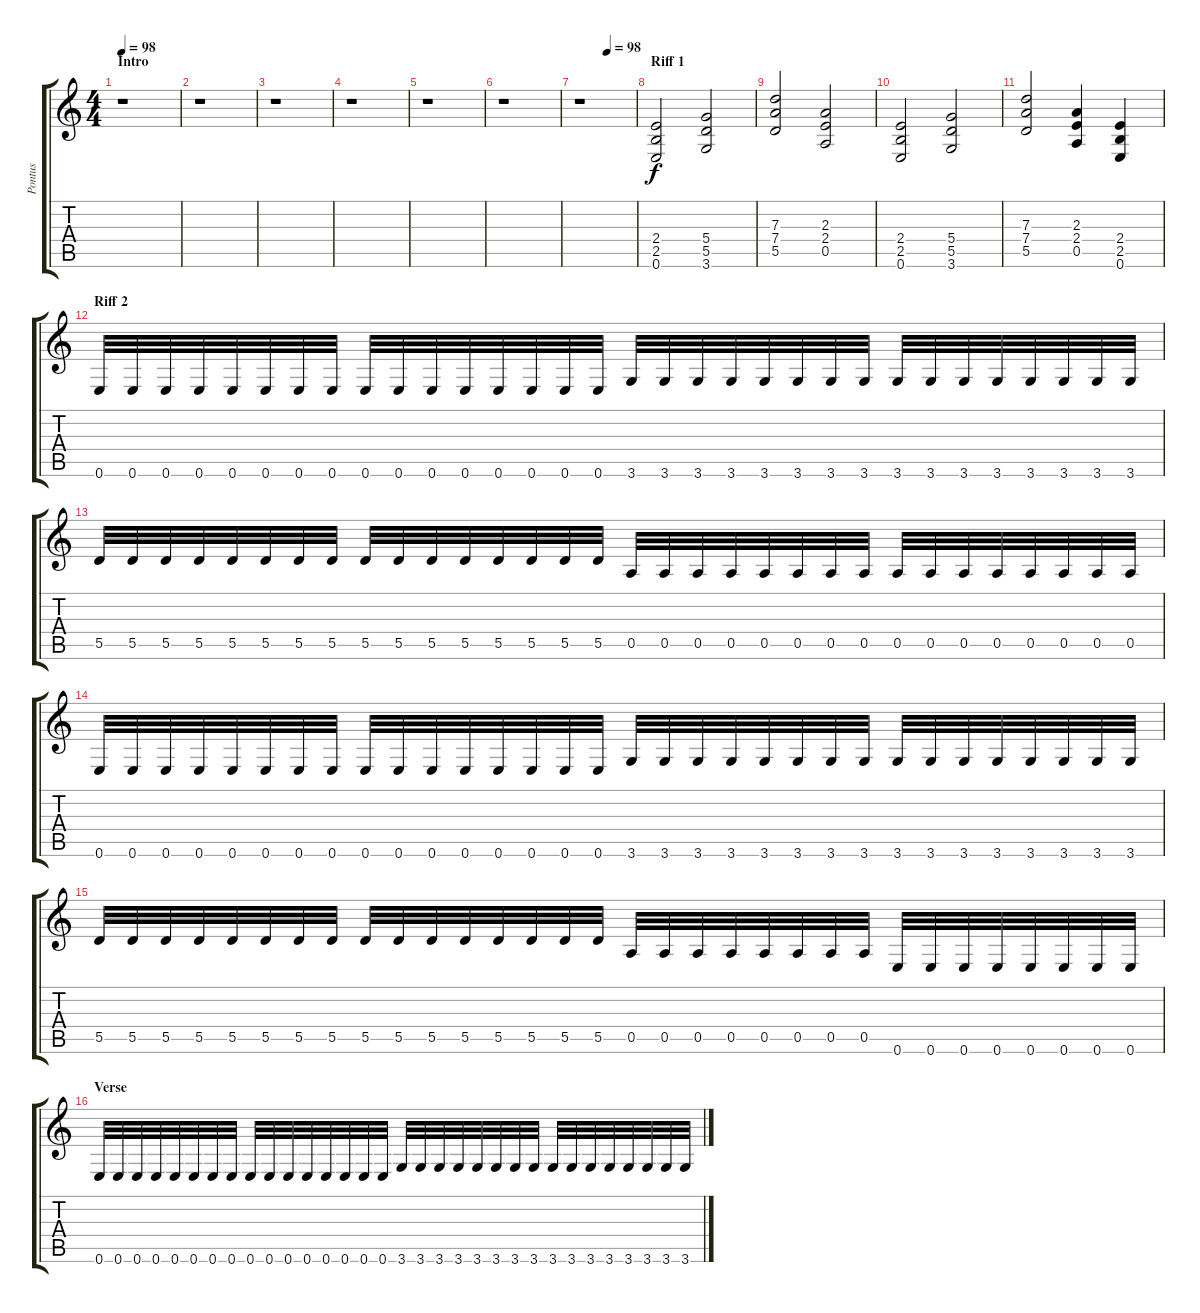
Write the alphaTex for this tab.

\track ("Pontus" "Pontus") {instrument distortionguitar}
\staff {score tabs}
\tuning (E4 B3 G3 D3 A2 E2) {hide}
\ts (4 4)
\section ("" "Intro")
\tempo 98
\tempo 60
\tempo 98
\clef g2
\ks c
r.1{dy f instrument distortionguitar} |
r.1 |
r.1 |
r.1 |
r.1 |
r.1 |
\tempo (98 0.5)
r.1 |
\section ("" "Riff 1")
(2.4 2.5 0.6).2 (5.4 5.5 3.6).2 |
(7.3 7.4 5.5).2 (2.3 2.4 0.5).2 |
(2.4 2.5 0.6).2 (5.4 5.5 3.6).2 |
(7.3 7.4 5.5).2 (2.3 2.4 0.5).4 (2.4 2.5 0.6).4 |
\section ("" "Riff 2")
0.6.32 0.6.32 0.6.32 0.6.32 0.6.32 0.6.32 0.6.32 0.6.32 0.6.32 0.6.32 0.6.32 0.6.32 0.6.32 0.6.32 0.6.32 0.6.32 3.6.32 3.6.32 3.6.32 3.6.32 3.6.32 3.6.32 3.6.32 3.6.32 3.6.32 3.6.32 3.6.32 3.6.32 3.6.32 3.6.32 3.6.32 3.6.32 |
5.5.32 5.5.32 5.5.32 5.5.32 5.5.32 5.5.32 5.5.32 5.5.32 5.5.32 5.5.32 5.5.32 5.5.32 5.5.32 5.5.32 5.5.32 5.5.32 0.5.32 0.5.32 0.5.32 0.5.32 0.5.32 0.5.32 0.5.32 0.5.32 0.5.32 0.5.32 0.5.32 0.5.32 0.5.32 0.5.32 0.5.32 0.5.32 |
0.6.32 0.6.32 0.6.32 0.6.32 0.6.32 0.6.32 0.6.32 0.6.32 0.6.32 0.6.32 0.6.32 0.6.32 0.6.32 0.6.32 0.6.32 0.6.32 3.6.32 3.6.32 3.6.32 3.6.32 3.6.32 3.6.32 3.6.32 3.6.32 3.6.32 3.6.32 3.6.32 3.6.32 3.6.32 3.6.32 3.6.32 3.6.32 |
5.5.32 5.5.32 5.5.32 5.5.32 5.5.32 5.5.32 5.5.32 5.5.32 5.5.32 5.5.32 5.5.32 5.5.32 5.5.32 5.5.32 5.5.32 5.5.32 0.5.32 0.5.32 0.5.32 0.5.32 0.5.32 0.5.32 0.5.32 0.5.32 0.6.32 0.6.32 0.6.32 0.6.32 0.6.32 0.6.32 0.6.32 0.6.32 |
\section ("" "Verse")
0.6.32 0.6.32 0.6.32 0.6.32 0.6.32 0.6.32 0.6.32 0.6.32 0.6.32 0.6.32 0.6.32 0.6.32 0.6.32 0.6.32 0.6.32 0.6.32 3.6.32 3.6.32 3.6.32 3.6.32 3.6.32 3.6.32 3.6.32 3.6.32 3.6.32 3.6.32 3.6.32 3.6.32 3.6.32 3.6.32 3.6.32 3.6.32
